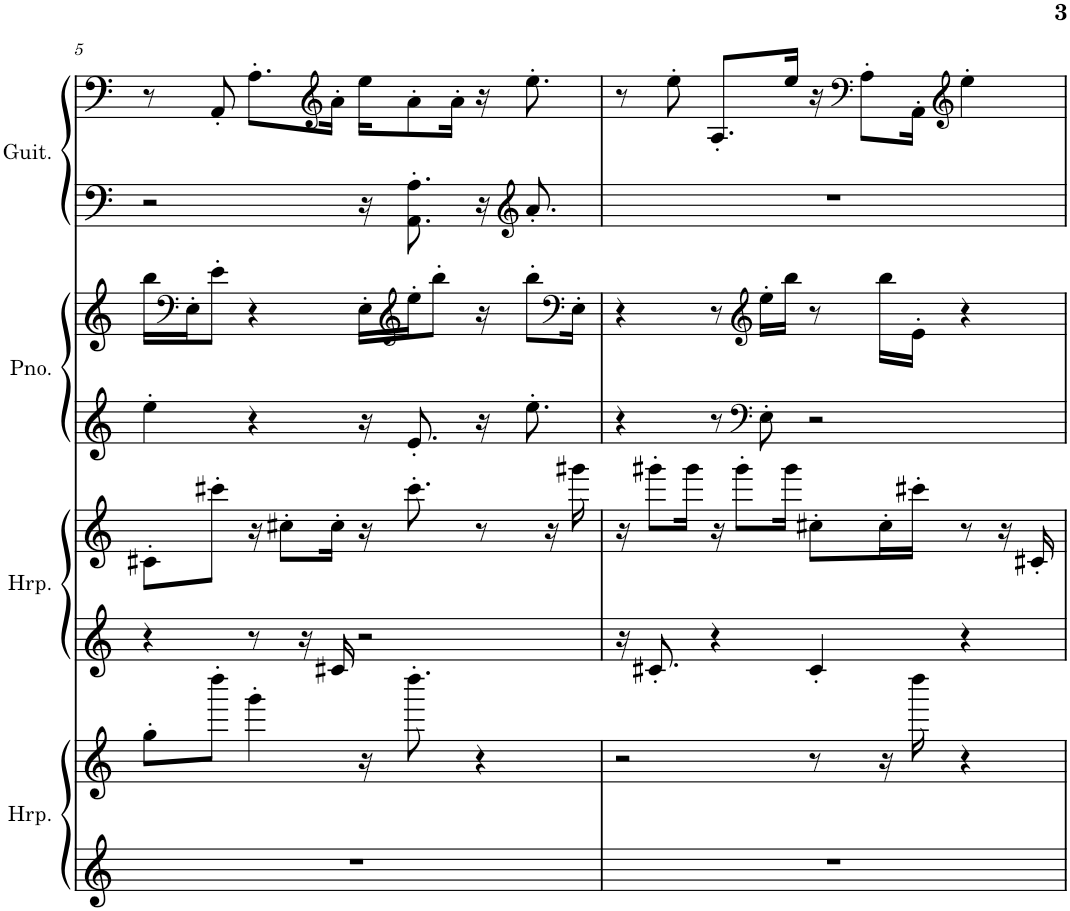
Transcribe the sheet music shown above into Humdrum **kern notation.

**kern	**kern	**kern	**kern	**kern	**kern	**kern	**kern
*part4	*part4	*part3	*part3	*part2	*part2	*part1	*part1
*staff8	*staff7	*staff6	*staff5	*staff4	*staff3	*staff2	*staff1
*I"Harp	*	*I"Harp	*	*I"Piano	*	*I"Classical Guitar	*
*I'Hrp.	*	*I'Hrp.	*	*I'Pno.	*	*I'Guit.	*
!!LO:PB:g=z
*clefG2	*clefG2	*clefG2	*clefG2	*clefG2	*clefG2	*clefF4	*clefF4
*k[]	*k[]	*k[]	*k[]	*k[]	*k[]	*k[]	*k[]
*M4/4	*M4/4	*M4/4	*M4/4	*M4/4	*M4/4	*M4/4	*M4/4
=5	=5	=5	=5	=5	=5	=5	=5
1r	8gg'\L	4r	8c#X'\L	4ee'\	16bb\LL	2r	8r
*	*	*	*	*	*clefF4	*	*
.	.	.	.	.	16E'\J	.	.
.	8dddd'\J	.	8ccc#X'\J	.	8e'\J	.	8AA'/
.	4ggg'\	8r	16r	4r	4r	.	8.A'\L
.	.	.	8cc#X'\L	.	.	.	.
.	.	16r	.	.	.	.	.
*	*	*	*	*	*	*	*clefG2
.	.	16c#X/	16cc#'\Jk	.	.	.	16a'\Jk
.	16r	2r	16r	16r	16E'\LL	16r	16ee\KL
*	*	*	*	*	*clefG2	*	*
.	8.dddd'\	.	8.ccc#'\	8.e'/	16ee'\J	8.AA\' 8.A\'	8a'\
.	.	.	.	.	8bb'\J	.	.
.	.	.	.	.	.	.	16a'\Jk
.	4r	.	8r	16r	16r	16r	16r
*	*	*	*	*	*	*clefG2	*
.	.	.	.	8.ee'\	8bb'\L	8.a'/	8.ee'\
.	.	.	16r	.	.	.	.
*	*	*	*	*	*clefF4	*	*
.	.	.	16ggg#X\	.	16E'\Jk	.	.
=6	=6	=6	=6	=6	=6	=6	=6
1r	2r	16r	16r	4r	4r	1r	8r
.	.	8.c#X'/	8ggg#X'\L	.	.	.	.
.	.	.	.	.	.	.	8ee'\
.	.	.	16ggg#\Jk	.	.	.	.
.	.	4r	16r	8r	8r	.	8.A'/L
.	.	.	8ggg#'\L	.	.	.	.
*	*	*	*	*clefF4	*clefG2	*	*
.	.	.	.	8E'\	16ee'\LL	.	.
.	.	.	16ggg#\Jk	.	16bb\JJ	.	16ee/Jk
.	8r	4c#'/	8cc#X'\L	2r	8r	.	16r
*	*	*	*	*	*	*	*clefF4
.	.	.	.	.	.	.	8A'\L
.	16r	.	16cc#'\L	.	16bb\LL	.	.
.	16dddd\	.	16ccc#X'\JJ	.	16e'\JJ	.	16AA'\Jk
*	*	*	*	*	*	*	*clefG2
.	4r	4r	8r	.	4r	.	4ee'\
.	.	.	16r	.	.	.	.
.	.	.	16c#X'/	.	.	.	.
=	=	=	=	=	=	=	=
*-	*-	*-	*-	*-	*-	*-	*-
